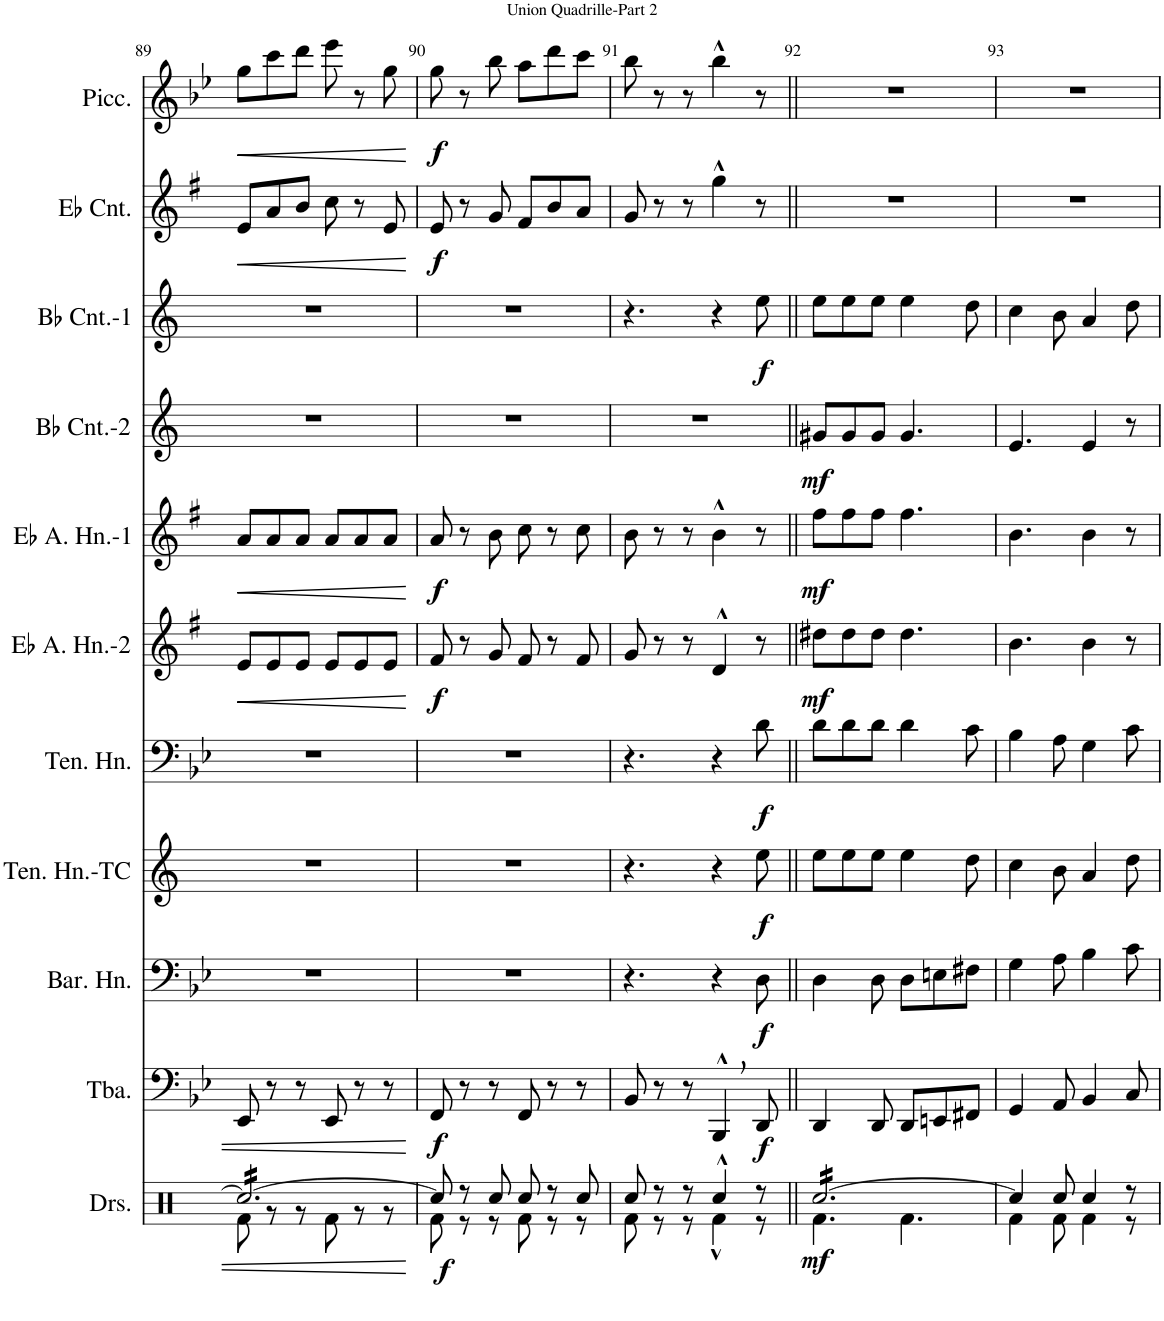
**kern	**dynam	**kern	**dynam	**kern	**dynam	**kern	**dynam	**kern	**dynam	**kern	**dynam	**kern	**dynam	**kern	**dynam	**kern	**dynam	**kern	**dynam	**kern	**dynam
*part11	*part11	*part10	*part10	*part9	*part9	*part8	*part8	*part7	*part7	*part6	*part6	*part5	*part5	*part4	*part4	*part3	*part3	*part2	*part2	*part1	*part1
*staff11	*staff11	*staff10	*staff10	*staff9	*staff9	*staff8	*staff8	*staff7	*staff7	*staff6	*staff6	*staff5	*staff5	*staff4	*staff4	*staff3	*staff3	*staff2	*staff2	*staff1	*staff1
*I"Drums	*	*I"Tuba	*	*I"Baritone Horn	*	*I"Tenor Horn-TC	*	*I"Tenor Horn	*	*I"Eb Alto Horn-2	*	*I"Eb Alto Horn-1	*	*I"Bb Cornet-2	*	*I"Bb Cornet-1	*	*I"Eb Cornet	*	*I"Piccolo	*
*I'Drs.	*	*I'Tba.	*	*I'Bar. Hn.	*	*I'Ten. Hn.-TC	*	*I'Ten. Hn.	*	*I'Eb A. Hn.-2	*	*I'Eb A. Hn.-1	*	*I'Bb Cnt.-2	*	*I'Bb Cnt.-1	*	*I'Eb Cnt.	*	*I'Picc.	*
!!LO:PB:g=z
*clefX	*	*clefF4	*	*clefF4	*	*clefG2	*	*clefF4	*	*clefG2	*	*clefG2	*	*clefG2	*	*clefG2	*	*clefG2	*	*clefG2	*
*	*	*	*	*Trd4c7	*	*Trd8c14	*	*Trd4c7	*	*Trd5c9	*	*Trd5c9	*	*Trd1c2	*	*Trd1c2	*	*Trd-2c-3	*	*Trd-7c-12	*
*k[]	*	*k[b-e-]	*	*k[b-e-]	*	*k[]	*	*k[b-e-]	*	*k[f#]	*	*k[f#]	*	*k[]	*	*k[]	*	*k[f#]	*	*k[b-e-]	*
*M6/8	*	*M6/8	*	*M6/8	*	*M6/8	*	*M6/8	*	*M6/8	*	*M6/8	*	*M6/8	*	*M6/8	*	*M6/8	*	*M6/8	*
=89	=89	=89	=89	=89	=89	=89	=89	=89	=89	=89	=89	=89	=89	=89	=89	=89	=89	=89	=89	=89	=89
*^	*	*	*	*	*	*	*	*	*	*	*	*	*	*	*	*	*	*	*	*	*
!	!	!	!	!	!	!	!	!	!	!	!	!LO:HP:b	!	!LO:HP:b	!	!	!	!	!	!LO:HP:b	!	!LO:HP:b
*tremolo	*	*	*	*	*	*	*	*	*	*	*	*	*	*	*	*	*	*	*	*	*	*
16Rcc/LL	8Rf\	.	8EE-/	.	2.r	.	2.r	.	2.r	.	8e/L	<	8a/L	<	2.r	.	2.r	.	8e/L	<	8gg\L	<
16Rcc/	.	.	.	.	.	.	.	.	.	.	.	.	.	.	.	.	.	.	.	.	.	.
16Rcc/	8r	.	8r	.	.	.	.	.	.	.	8e/	.	8a/	.	.	.	.	.	8a/	.	8ccc\	.
16Rcc/	.	.	.	.	.	.	.	.	.	.	.	.	.	.	.	.	.	.	.	.	.	.
16Rcc/	8r	.	8r	.	.	.	.	.	.	.	8e/J	.	8a/J	.	.	.	.	.	8b/J	.	8ddd\J	.
16Rcc/	.	.	.	.	.	.	.	.	.	.	.	.	.	.	.	.	.	.	.	.	.	.
16Rcc/	8Rf\	.	8EE-/	.	.	.	.	.	.	.	8e/L	.	8a/L	.	.	.	.	.	8cc\	.	8eee-\	.
16Rcc/	.	.	.	.	.	.	.	.	.	.	.	.	.	.	.	.	.	.	.	.	.	.
16Rcc/	8r	.	8r	.	.	.	.	.	.	.	8e/	.	8a/	.	.	.	.	.	8r	.	8r	.
16Rcc/	.	.	.	.	.	.	.	.	.	.	.	.	.	.	.	.	.	.	.	.	.	.
16Rcc/	8r	.	8r	.	.	.	.	.	.	.	8e/J	.	8a/J	.	.	.	.	.	8e/	.	8gg\	.
16Rcc/JJ	.	.	.	.	.	.	.	.	.	.	.	.	.	.	.	.	.	.	.	.	.	.
*Xtremolo	*	*	*	*	*	*	*	*	*	*	*	*	*	*	*	*	*	*	*	*	*	*
*v	*v	*	*	*	*	*	*	*	*	*	*	*	*	*	*	*	*	*	*	*	*	*
.	.	.	.	.	.	.	.	.	.	.	[	.	[	.	.	.	.	.	[	.	[
=90	=90	=90	=90	=90	=90	=90	=90	=90	=90	=90	=90	=90	=90	=90	=90	=90	=90	=90	=90	=90	=90
*^	*	*	*	*	*	*	*	*	*	*	*	*	*	*	*	*	*	*	*	*	*
!	!	!LO:DY:b	!	!LO:DY:b	!	!	!	!	!	!	!	!LO:DY:b	!	!LO:DY:b	!	!	!	!	!	!LO:DY:b	!	!LO:DY:b
8Rcc/]	8Rf\	f	8FF/	f	2.r	.	2.r	.	2.r	.	8f#/	f	8a/	f	2.r	.	2.r	.	8e/	f	8gg\	f
8r	8r	.	8r	.	.	.	.	.	.	.	8r	.	8r	.	.	.	.	.	8r	.	8r	.
8Rcc/	8r	.	8r	.	.	.	.	.	.	.	8g/	.	8b\	.	.	.	.	.	8g/	.	8bb-\	.
8Rcc/	8Rf\	.	8FF/	.	.	.	.	.	.	.	8f#/	.	8cc\	.	.	.	.	.	8f#/L	.	8aa\L	.
8r	8r	.	8r	.	.	.	.	.	.	.	8r	.	8r	.	.	.	.	.	8b/	.	8ddd\	.
8Rcc/	8r	.	8r	.	.	.	.	.	.	.	8f#/	.	8cc\	.	.	.	.	.	8a/J	.	8ccc\J	.
=91	=91	=91	=91	=91	=91	=91	=91	=91	=91	=91	=91	=91	=91	=91	=91	=91	=91	=91	=91	=91	=91	=91
8Rcc/	8Rf\	.	8BB-/	.	4.r	.	4.r	.	4.r	.	8g/	.	8b\	.	2.r	.	4.r	.	8g/	.	8bb-\	.
8r	8r	.	8r	.	.	.	.	.	.	.	8r	.	8r	.	.	.	.	.	8r	.	8r	.
8r	8r	.	8r	.	.	.	.	.	.	.	8r	.	8r	.	.	.	.	.	8r	.	8r	.
4Rcc^^/	4Rf^^\	.	4BBB-^^,/	.	4r	.	4r	.	4r	.	4d^^/	.	4b^^\	.	.	.	4r	.	4gg^^\	.	4bb-^^\	.
!	!	!	!	!LO:DY:b	!	!LO:DY:b	!	!LO:DY:b	!	!LO:DY:b	!	!	!	!	!	!	!	!LO:DY:b	!	!	!	!
8r	8r	.	8DD/	f	8D\	f	8ee\	f	8d\	f	8r	.	8r	.	.	.	8ee\	f	8r	.	8r	.
=92||	=92||	=92||	=92||	=92||	=92||	=92||	=92||	=92||	=92||	=92||	=92||	=92||	=92||	=92||	=92||	=92||	=92||	=92||	=92||	=92||	=92||	=92||
!	!	!LO:DY:b	!	!	!	!	!	!	!	!	!	!LO:DY:b	!	!LO:DY:b	!	!LO:DY:b	!	!	!	!	!	!
*tremolo	*	*	*	*	*	*	*	*	*	*	*	*	*	*	*	*	*	*	*	*	*	*
[16Rcc/LL	4.Rf\	mf	4DD/	.	4D\	.	8ee\L	.	8d\L	.	8dd#X\L	mf	8ff#\L	mf	8g#X/L	mf	8ee\L	.	2.r	.	2.r	.
16Rcc/	.	.	.	.	.	.	.	.	.	.	.	.	.	.	.	.	.	.	.	.	.	.
16Rcc/	.	.	.	.	.	.	8ee\	.	8d\	.	8dd#\	.	8ff#\	.	8g#/	.	8ee\	.	.	.	.	.
16Rcc/	.	.	.	.	.	.	.	.	.	.	.	.	.	.	.	.	.	.	.	.	.	.
16Rcc/	.	.	8DD/	.	8D\	.	8ee\J	.	8d\J	.	8dd#\J	.	8ff#\J	.	8g#/J	.	8ee\J	.	.	.	.	.
16Rcc/	.	.	.	.	.	.	.	.	.	.	.	.	.	.	.	.	.	.	.	.	.	.
16Rcc/	4.Rf\	.	8DD/L	.	8D\L	.	4ee\	.	4d\	.	4.dd#\	.	4.ff#\	.	4.g#/	.	4ee\	.	.	.	.	.
16Rcc/	.	.	.	.	.	.	.	.	.	.	.	.	.	.	.	.	.	.	.	.	.	.
16Rcc/	.	.	8EEn/	.	8En\	.	.	.	.	.	.	.	.	.	.	.	.	.	.	.	.	.
16Rcc/	.	.	.	.	.	.	.	.	.	.	.	.	.	.	.	.	.	.	.	.	.	.
16Rcc/	.	.	8FF#X/J	.	8F#X\J	.	8dd\	.	8c\	.	.	.	.	.	.	.	8dd\	.	.	.	.	.
16Rcc/JJ	.	.	.	.	.	.	.	.	.	.	.	.	.	.	.	.	.	.	.	.	.	.
*Xtremolo	*	*	*	*	*	*	*	*	*	*	*	*	*	*	*	*	*	*	*	*	*	*
=93	=93	=93	=93	=93	=93	=93	=93	=93	=93	=93	=93	=93	=93	=93	=93	=93	=93	=93	=93	=93	=93	=93
4Rcc/]	4Rf\	.	4GG/	.	4G\	.	4cc\	.	4B-\	.	4.b\	.	4.b\	.	4.e/	.	4cc\	.	2.r	.	2.r	.
8Rcc/	8Rf\	.	8AA/	.	8A\	.	8b\	.	8A\	.	.	.	.	.	.	.	8b\	.	.	.	.	.
4Rcc/	4Rf\	.	4BB-/	.	4B-\	.	4a/	.	4G\	.	4b\	.	4b\	.	4e/	.	4a/	.	.	.	.	.
8r	8r	.	8C/	.	8c\	.	8dd\	.	8c\	.	8r	.	8r	.	8r	.	8dd\	.	.	.	.	.
*v	*v	*	*	*	*	*	*	*	*	*	*	*	*	*	*	*	*	*	*	*	*	*
=	=	=	=	=	=	=	=	=	=	=	=	=	=	=	=	=	=	=	=	=	=
*-	*-	*-	*-	*-	*-	*-	*-	*-	*-	*-	*-	*-	*-	*-	*-	*-	*-	*-	*-	*-	*-
